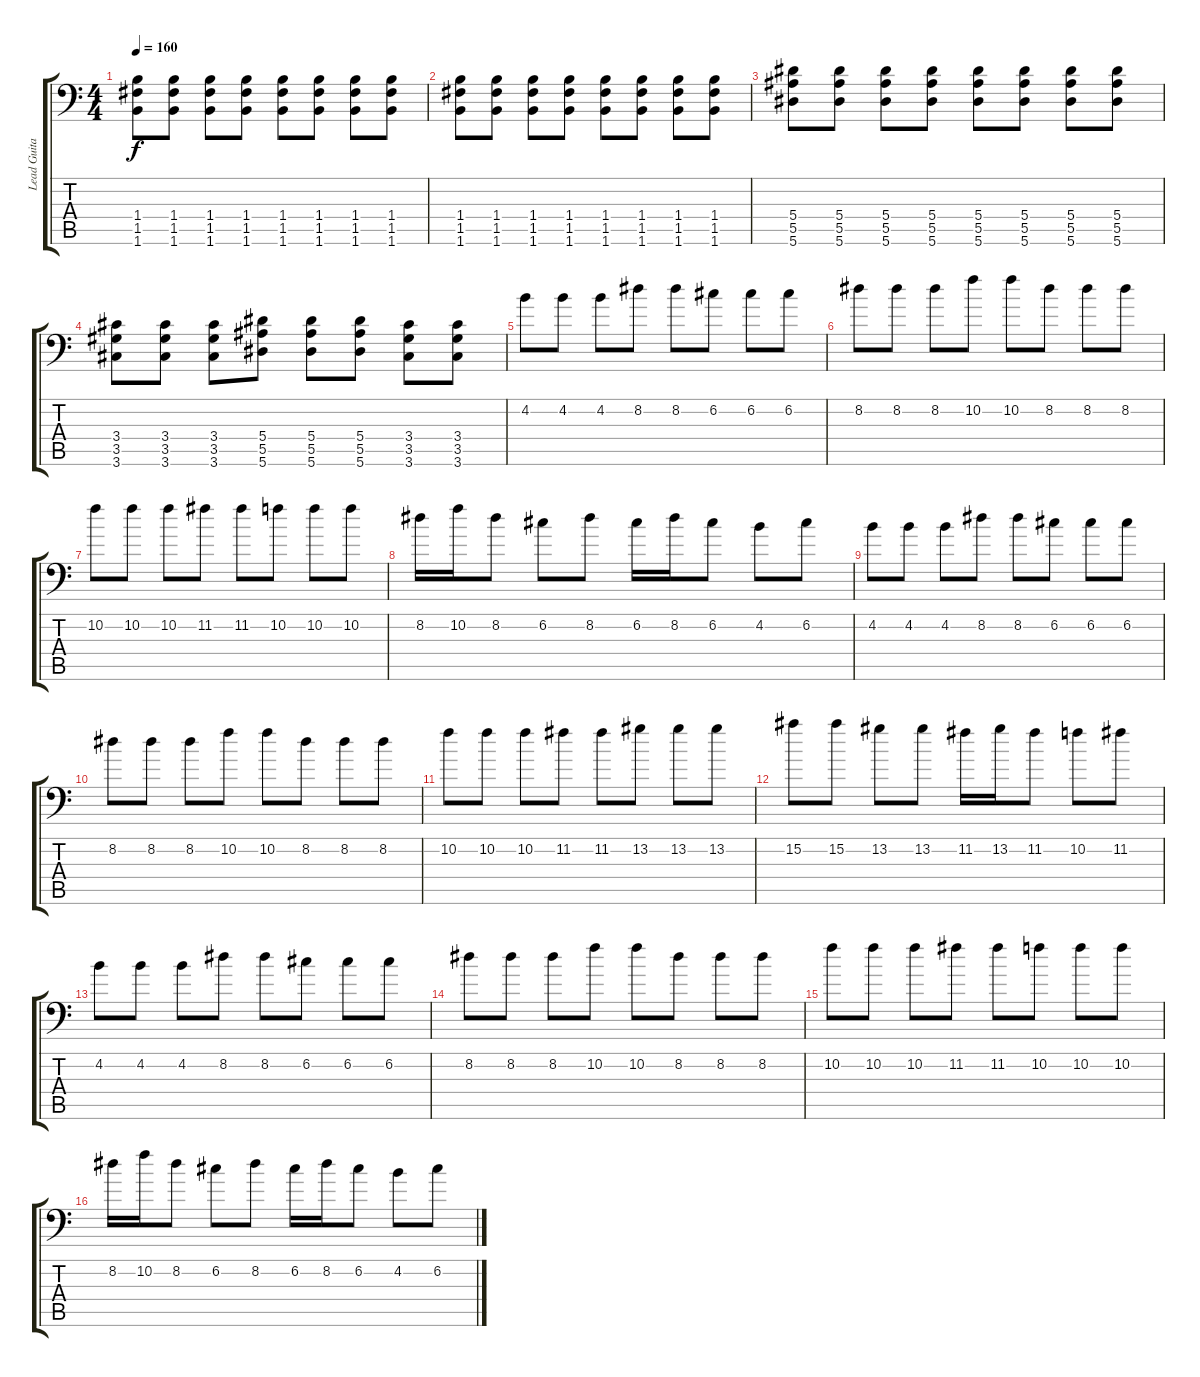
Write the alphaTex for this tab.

\track ("Lead Guitar: Michael Bujaki" "Lead Guita") {instrument overdrivenguitar}
\staff {score tabs}
\tuning (C4 G3 Eb3 Bb2 F2 Bb1) {hide}
\ts (4 4)
\tempo 160
\clef f4
\ks c
(1.4 1.5 1.6).8{dy f} (1.4 1.5 1.6).8 (1.4 1.5 1.6).8 (1.4 1.5 1.6).8 (1.4 1.5 1.6).8 (1.4 1.5 1.6).8 (1.4 1.5 1.6).8 (1.4 1.5 1.6).8 |
(1.4 1.5 1.6).8 (1.4 1.5 1.6).8 (1.4 1.5 1.6).8 (1.4 1.5 1.6).8 (1.4 1.5 1.6).8 (1.4 1.5 1.6).8 (1.4 1.5 1.6).8 (1.4 1.5 1.6).8 |
(5.4 5.5 5.6).8 (5.4 5.5 5.6).8 (5.4 5.5 5.6).8 (5.4 5.5 5.6).8 (5.4 5.5 5.6).8 (5.4 5.5 5.6).8 (5.4 5.5 5.6).8 (5.4 5.5 5.6).8 |
(3.4 3.5 3.6).8 (3.4 3.5 3.6).8 (3.4 3.5 3.6).8 (5.4 5.5 5.6).8 (5.4 5.5 5.6).8 (5.4 5.5 5.6).8 (3.4 3.5 3.6).8 (3.4 3.5 3.6).8 |
4.2.8 4.2.8 4.2.8 8.2.8 8.2.8 6.2.8 6.2.8 6.2.8 |
8.2.8 8.2.8 8.2.8 10.2.8 10.2.8 8.2.8 8.2.8 8.2.8 |
10.2.8 10.2.8 10.2.8 11.2.8 11.2.8 10.2.8 10.2.8 10.2.8 |
8.2.16 10.2.16 8.2.8 6.2.8 8.2.8 6.2.16 8.2.16 6.2.8 4.2.8 6.2.8 |
4.2.8 4.2.8 4.2.8 8.2.8 8.2.8 6.2.8 6.2.8 6.2.8 |
8.2.8 8.2.8 8.2.8 10.2.8 10.2.8 8.2.8 8.2.8 8.2.8 |
10.2.8 10.2.8 10.2.8 11.2.8 11.2.8 13.2.8 13.2.8 13.2.8 |
15.2.8 15.2.8 13.2.8 13.2.8 11.2.16 13.2.16 11.2.8 10.2.8 11.2.8 |
4.2.8 4.2.8 4.2.8 8.2.8 8.2.8 6.2.8 6.2.8 6.2.8 |
8.2.8 8.2.8 8.2.8 10.2.8 10.2.8 8.2.8 8.2.8 8.2.8 |
10.2.8 10.2.8 10.2.8 11.2.8 11.2.8 10.2.8 10.2.8 10.2.8 |
8.2.16 10.2.16 8.2.8 6.2.8 8.2.8 6.2.16 8.2.16 6.2.8 4.2.8 6.2.8
